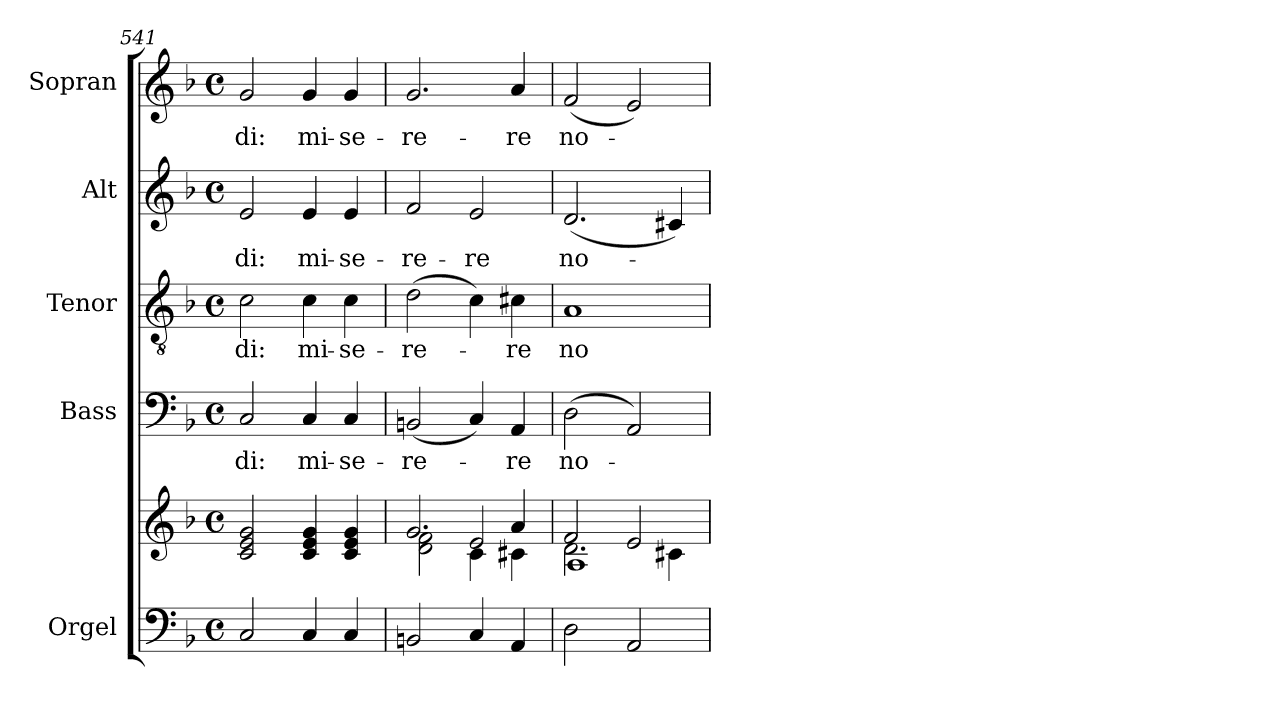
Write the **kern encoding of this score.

**kern	**kern	**kern	**text	**kern	**text	**kern	**text	**kern	**text
*part5	*part5	*part4	*part4	*part3	*part3	*part2	*part2	*part1	*part1
*staff6	*staff5	*staff4	*staff4	*staff3	*staff3	*staff2	*staff2	*staff1	*staff1
*I"Orgel	*	*I"Bass	*	*I"Tenor	*	*I"Alt	*	*I"Sopran	*
*I'Org.	*	*I'B	*	*I'T	*	*I'A	*	*I'S	*
*clefF4	*clefG2	*clefF4	*	*clefGv2	*	*clefG2	*	*clefG2	*
*k[b-]	*k[b-]	*k[b-]	*	*k[b-]	*	*k[b-]	*	*k[b-]	*
*F:	*F:	*F:	*	*F:	*	*F:	*	*F:	*
*M4/4	*M4/4	*M4/4	*	*M4/4	*	*M4/4	*	*M4/4	*
*met(c)	*met(c)	*met(c)	*	*met(c)	*	*met(c)	*	*met(c)	*
=541	=541	=541	=541	=541	=541	=541	=541	=541	=541
!	!	!	!LO:LY:b	!	!LO:LY:b	!	!LO:LY:b	!	!LO:LY:b
2C/	2c/ 2e/ 2g/	2C/	-di:	2c\	-di:	2e/	-di:	2g/	-di:
!	!	!	!LO:LY:b	!	!LO:LY:b	!	!LO:LY:b	!	!LO:LY:b
4C/	4c/ 4e/ 4g/	4C/	mi-	4c\	mi-	4e/	mi-	4g/	mi-
!	!	!	!LO:LY:b	!	!LO:LY:b	!	!LO:LY:b	!	!LO:LY:b
4C/	4c/ 4e/ 4g/	4C/	-se-	4c\	-se-	4e/	-se-	4g/	-se-
=542	=542	=542	=542	=542	=542	=542	=542	=542	=542
*	*^	*	*	*	*	*	*	*	*
*	*	*^	*	*	*	*	*	*	*	*
!	!	!	!	!	!LO:LY:b	!	!LO:LY:b	!	!LO:LY:b	!	!LO:LY:b
2BBn/	2.g/	2ryy	2d\ 2f\	(<2BBn/	-re-	(>2d\	-re-	2f/	-re-	2.g/	-re-
!	!	!	!	!	!	!	!	!	!LO:LY:b	!	!
4C/	.	2e/	4c\	4C/)	.	4c\)	.	2e/	-re	.	.
!	!	!	!	!	!LO:LY:b	!	!LO:LY:b	!	!	!	!LO:LY:b
4AA/	4a/	.	4c#X\	4AA/	-re	4c#X\	-re	.	.	4a/	-re
!!LO:LB:g=z
=543	=543	=543	=543	=543	=543	=543	=543	=543	=543	=543	=543
!	!	!	!	!	!LO:LY:b	!	!LO:LY:b	!	!LO:LY:b	!	!LO:LY:b
2D\	2f/	2.d\	1A	(>2D\	no-	1A	no-	(<2.d/	no-	(<2f/	no-
2AA/	2e/	.	.	2AA/)	.	.	.	.	.	2e/)	.
.	.	4c#X\	.	.	.	.	.	4c#X/)	.	.	.
*	*v	*v	*v	*	*	*	*	*	*	*	*
=	=	=	=	=	=	=	=	=	=
*-	*-	*-	*-	*-	*-	*-	*-	*-	*-
